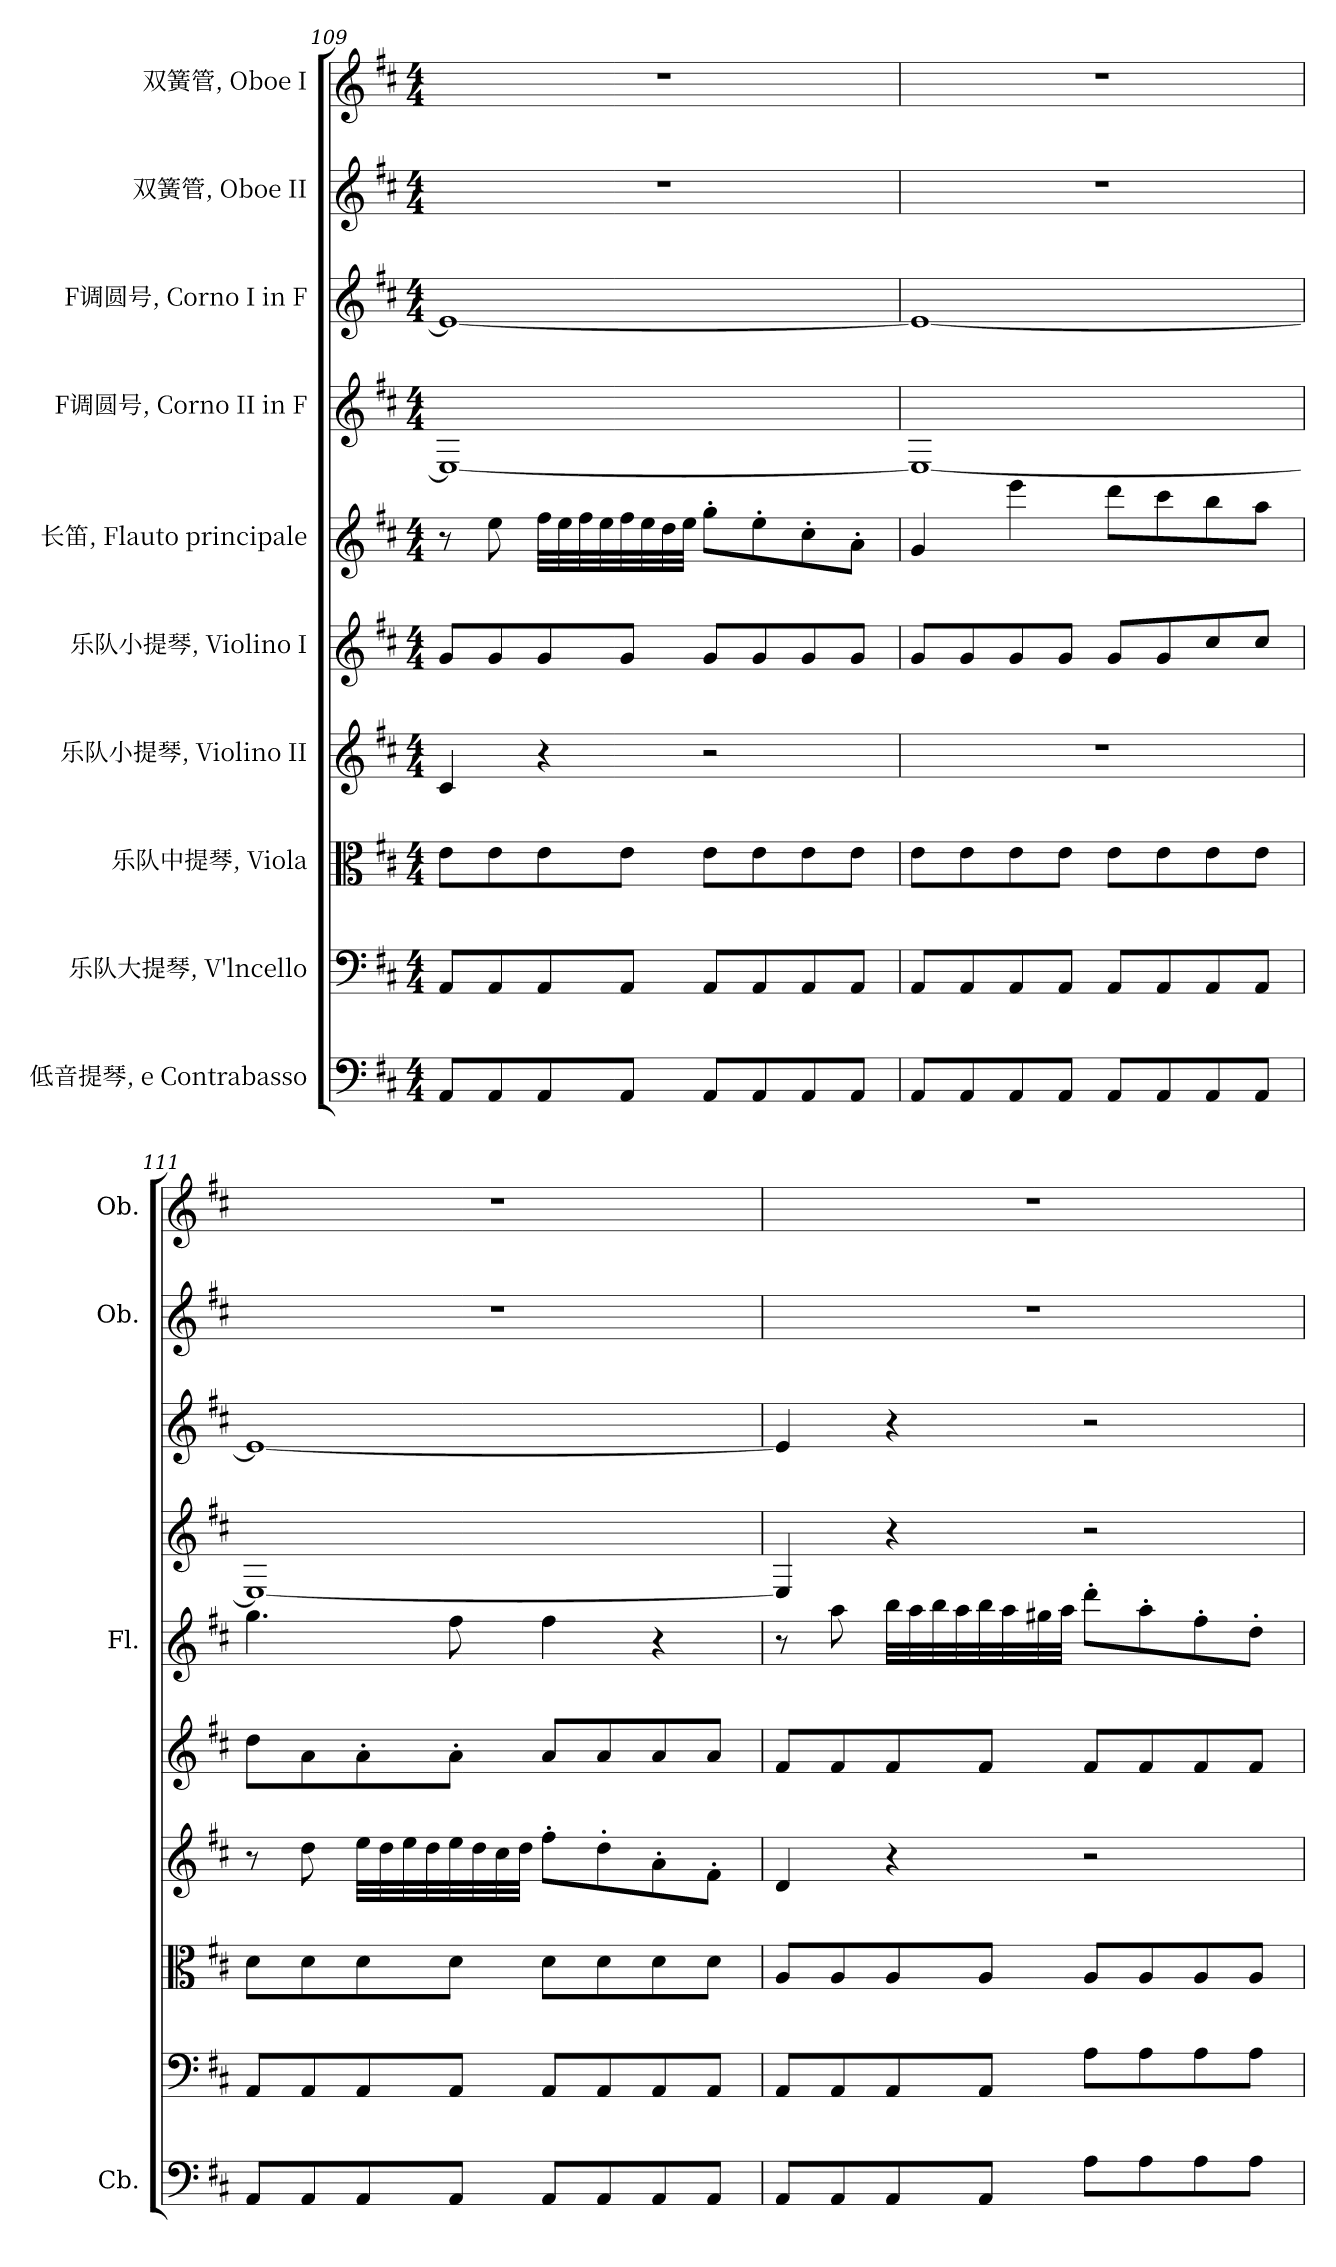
**kern	**kern	**kern	**kern	**kern	**kern	**kern	**kern	**kern	**kern
*part10	*part9	*part8	*part7	*part6	*part5	*part4	*part3	*part2	*part1
*staff10	*staff9	*staff8	*staff7	*staff6	*staff5	*staff4	*staff3	*staff2	*staff1
*I"低音提琴, e Contrabasso	*I"乐队大提琴, V'lncello	*I"乐队中提琴, Viola	*I"乐队小提琴, Violino II	*I"乐队小提琴, Violino I	*I"长笛, Flauto principale	*I"F调圆号, Corno II in F	*I"F调圆号, Corno I in F	*I"双簧管, Oboe II	*I"双簧管, Oboe I
*I'Cb.	*	*	*	*	*I'Fl.	*	*	*I'Ob.	*I'Ob.
*clefF4	*clefF4	*clefC3	*clefG2	*clefG2	*clefG2	*clefG2	*clefG2	*clefG2	*clefG2
*ITrd7c12	*	*	*	*	*	*ITrd4c7	*ITrd4c7	*	*
*k[f#c#]	*k[f#c#]	*k[f#c#]	*k[f#c#]	*k[f#c#]	*k[f#c#]	*k[f#]	*k[f#]	*k[f#c#]	*k[f#c#]
*M4/4	*M4/4	*M4/4	*M4/4	*M4/4	*M4/4	*M4/4	*M4/4	*M4/4	*M4/4
=109	=109	=109	=109	=109	=109	=109	=109	=109	=109
8AAA/L	8AA/L	8e\L	4c#/	8g/L	8r	1AA_	1A_	1r	1r
8AAA/	8AA/	8e\	.	8g/	8ee\	.	.	.	.
8AAA/	8AA/	8e\	4r	8g/	32ff#\LLL	.	.	.	.
.	.	.	.	.	32ee\	.	.	.	.
.	.	.	.	.	32ff#\	.	.	.	.
.	.	.	.	.	32ee\	.	.	.	.
8AAA/J	8AA/J	8e\J	.	8g/J	32ff#\	.	.	.	.
.	.	.	.	.	32ee\	.	.	.	.
.	.	.	.	.	32dd\	.	.	.	.
.	.	.	.	.	32ee\JJJ	.	.	.	.
8AAA/L	8AA/L	8e\L	2r	8g/L	8gg'\L	.	.	.	.
8AAA/	8AA/	8e\	.	8g/	8ee'\	.	.	.	.
8AAA/	8AA/	8e\	.	8g/	8cc#'\	.	.	.	.
8AAA/J	8AA/J	8e\J	.	8g/J	8a'\J	.	.	.	.
=110	=110	=110	=110	=110	=110	=110	=110	=110	=110
8AAA/L	8AA/L	8e\L	1r	8g/L	4g/	1AA_	1A_	1r	1r
8AAA/	8AA/	8e\	.	8g/	.	.	.	.	.
8AAA/	8AA/	8e\	.	8g/	4eee\	.	.	.	.
8AAA/J	8AA/J	8e\J	.	8g/J	.	.	.	.	.
8AAA/L	8AA/L	8e\L	.	8g/L	8ddd\L	.	.	.	.
8AAA/	8AA/	8e\	.	8g/	8ccc#\	.	.	.	.
8AAA/	8AA/	8e\	.	8cc#/	8bb\	.	.	.	.
8AAA/J	8AA/J	8e\J	.	8cc#/J	8aa\J	.	.	.	.
!!LO:PB:g=z
=111	=111	=111	=111	=111	=111	=111	=111	=111	=111
8AAA/L	8AA/L	8d\L	8r	8dd\L	4.gg\	1AA_	1A_	1r	1r
8AAA/	8AA/	8d\	8dd\	8a\	.	.	.	.	.
8AAA/	8AA/	8d\	32ee\LLL	8a'\	.	.	.	.	.
.	.	.	32dd\	.	.	.	.	.	.
.	.	.	32ee\	.	.	.	.	.	.
.	.	.	32dd\	.	.	.	.	.	.
8AAA/J	8AA/J	8d\J	32ee\	8a'\J	8ff#\	.	.	.	.
.	.	.	32dd\	.	.	.	.	.	.
.	.	.	32cc#\	.	.	.	.	.	.
.	.	.	32dd\JJJ	.	.	.	.	.	.
8AAA/L	8AA/L	8d\L	8ff#'\L	8a/L	4ff#\	.	.	.	.
8AAA/	8AA/	8d\	8dd'\	8a/	.	.	.	.	.
8AAA/	8AA/	8d\	8a'\	8a/	4r	.	.	.	.
8AAA/J	8AA/J	8d\J	8f#'\J	8a/J	.	.	.	.	.
=112	=112	=112	=112	=112	=112	=112	=112	=112	=112
8AAA/L	8AA/L	8A/L	4d/	8f#/L	8r	4AA/]	4A/]	1r	1r
8AAA/	8AA/	8A/	.	8f#/	8aa\	.	.	.	.
8AAA/	8AA/	8A/	4r	8f#/	32bb\LLL	4r	4r	.	.
.	.	.	.	.	32aa\	.	.	.	.
.	.	.	.	.	32bb\	.	.	.	.
.	.	.	.	.	32aa\	.	.	.	.
8AAA/J	8AA/J	8A/J	.	8f#/J	32bb\	.	.	.	.
.	.	.	.	.	32aa\	.	.	.	.
.	.	.	.	.	32gg#X\	.	.	.	.
.	.	.	.	.	32aa\JJJ	.	.	.	.
8AA\L	8A\L	8A/L	2r	8f#/L	8ddd'\L	2r	2r	.	.
8AA\	8A\	8A/	.	8f#/	8aa'\	.	.	.	.
8AA\	8A\	8A/	.	8f#/	8ff#'\	.	.	.	.
8AA\J	8A\J	8A/J	.	8f#/J	8dd'\J	.	.	.	.
=	=	=	=	=	=	=	=	=	=
*-	*-	*-	*-	*-	*-	*-	*-	*-	*-
